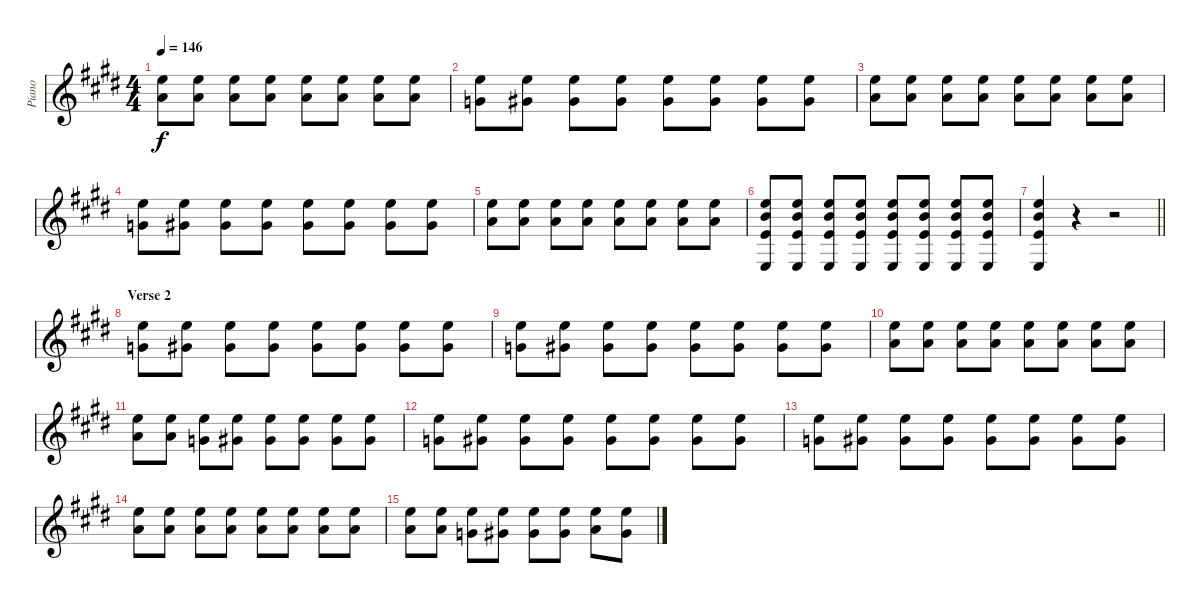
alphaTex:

\track ("Piano" "Piano") {instrument brightacousticpiano}
\staff {score}
\tuning (E5 B4 G4 D4 A3 E3) {hide}
\ts (4 4)
\tempo 146
\clef g2
\ks e
(0.1 2.3).8{dy f} (0.1 2.3).8 (0.1 2.3).8 (0.1 2.3).8 (0.1 2.3).8 (0.1 2.3).8 (0.1 2.3).8 (0.1 2.3).8 |
(0.1 0.3).8 (0.1 1.3).8 (0.1 1.3).8 (0.1 1.3).8 (0.1 1.3).8 (0.1 1.3).8 (0.1 1.3).8 (0.1 1.3).8 |
(0.1 2.3).8 (0.1 2.3).8 (0.1 2.3).8 (0.1 2.3).8 (0.1 2.3).8 (0.1 2.3).8 (0.1 2.3).8 (0.1 2.3).8 |
(0.1 0.3).8 (0.1 1.3).8 (0.1 1.3).8 (0.1 1.3).8 (0.1 1.3).8 (0.1 1.3).8 (0.1 1.3).8 (0.1 1.3).8 |
(0.1 2.3).8 (0.1 2.3).8 (0.1 2.3).8 (0.1 2.3).8 (0.1 2.3).8 (0.1 2.3).8 (0.1 2.3).8 (0.1 2.3).8 |
(0.1 0.2 2.4 0.6).8 (0.1 0.2 2.4 0.6).8 (0.1 0.2 2.4 0.6).8 (0.1 0.2 2.4 0.6).8 (0.1 0.2 2.4 0.6).8 (0.1 0.2 2.4 0.6).8 (0.1 0.2 2.4 0.6).8 (0.1 0.2 2.4 0.6).8 |
\barLineRight lightlight
(0.1 0.2 2.4 0.6).4 r.4 r.2 |
\section ("" "Verse 2")
(0.1 0.3).8 (0.1 1.3).8 (0.1 1.3).8 (0.1 1.3).8 (0.1 1.3).8 (0.1 1.3).8 (0.1 1.3).8 (0.1 1.3).8 |
(0.1 0.3).8 (0.1 1.3).8 (0.1 1.3).8 (0.1 1.3).8 (0.1 1.3).8 (0.1 1.3).8 (0.1 1.3).8 (0.1 1.3).8 |
(0.1 2.3).8 (0.1 2.3).8 (0.1 2.3).8 (0.1 2.3).8 (0.1 2.3).8 (0.1 2.3).8 (0.1 2.3).8 (0.1 2.3).8 |
(0.1 2.3).8 (0.1 2.3).8 (0.1 0.3).8 (0.1 1.3).8 (0.1 1.3).8 (0.1 1.3).8 (0.1 1.3).8 (0.1 1.3).8 |
(0.1 0.3).8 (0.1 1.3).8 (0.1 1.3).8 (0.1 1.3).8 (0.1 1.3).8 (0.1 1.3).8 (0.1 1.3).8 (0.1 1.3).8 |
(0.1 0.3).8 (0.1 1.3).8 (0.1 1.3).8 (0.1 1.3).8 (0.1 1.3).8 (0.1 1.3).8 (0.1 1.3).8 (0.1 1.3).8 |
(0.1 2.3).8 (0.1 2.3).8 (0.1 2.3).8 (0.1 2.3).8 (0.1 2.3).8 (0.1 2.3).8 (0.1 2.3).8 (0.1 2.3).8 |
(0.1 2.3).8 (0.1 2.3).8 (0.1 0.3).8 (0.1 1.3).8 (0.1 1.3).8 (0.1 1.3).8 (0.1 2.3).8 (0.1 1.3).8
